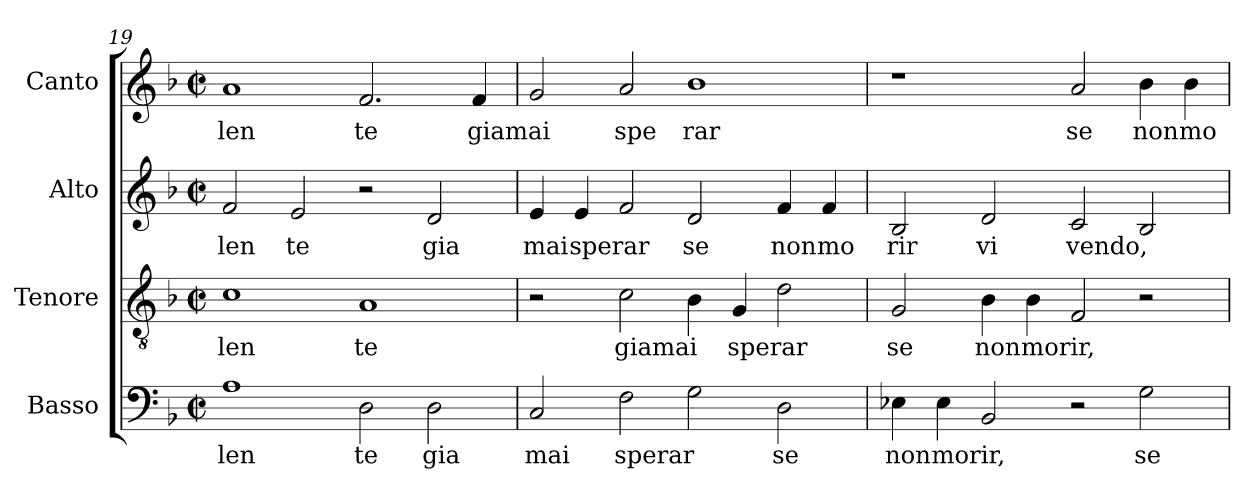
**kern	**text	**kern	**text	**kern	**text	**kern	**text
*part4	*part4	*part3	*part3	*part2	*part2	*part1	*part1
*staff4	*staff4	*staff3	*staff3	*staff2	*staff2	*staff1	*staff1
*I"Basso	*	*I"Tenore	*	*I"Alto	*	*I"Canto	*
*clefF4	*	*clefGv2	*	*clefG2	*	*clefG2	*
*k[b-]	*	*k[b-]	*	*k[b-]	*	*k[b-]	*
*F:	*	*F:	*	*F:	*	*F:	*
*M2/2	*	*M2/2	*	*M2/2	*	*M2/2	*
*met(c|)	*	*met(c|)	*	*met(c|)	*	*met(c|)	*
=19	=19	=19	=19	=19	=19	=19	=19
!	!LO:LY:b:cj	!	!LO:LY:b:cj	!	!LO:LY:b:cj	!	!LO:LY:b:cj
1A	len	1c	len	2f/	len	1a	len
!	!	!	!	!	!LO:LY:b:cj	!	!
.	.	.	.	2e/	te	.	.
!	!LO:LY:b:cj	!	!LO:LY:b:cj	!	!	!	!LO:LY:b:cj
2D\	te	1A	te	2r	.	2.f/	te
!	!LO:LY:b:cj	!	!	!	!LO:LY:b:cj	!	!
2D\	gia	.	.	2d/	gia	.	.
!	!	!	!	!	!	!	!LO:LY:b:cj
.	.	.	.	.	.	4f/	giamai
=20	=20	=20	=20	=20	=20	=20	=20
!	!LO:LY:b:cj	!	!	!	!LO:LY:b:cj	!	!LO:LY:b:cj
2C/	mai	2r	.	4e/	mai	2g/	.
!	!	!	!	!	!LO:LY:b:cj	!	!
.	.	.	.	4e/	sperar	.	.
!	!LO:LY:b:cj	!	!LO:LY:b:cj	!	!LO:LY:b:cj	!	!LO:LY:b:cj
2F\	sperar	2c\	giamai	2f/	.	2a/	spe
!	!LO:LY:b:cj	!	!LO:LY:b:cj	!	!LO:LY:b:cj	!	!LO:LY:b:cj
2G\	.	4B-\	.	2d/	se	1b-	rar
!	!	!	!LO:LY:b:cj	!	!	!	!
.	.	4G/	sperar	.	.	.	.
!	!LO:LY:b:cj	!	!LO:LY:b:cj	!	!LO:LY:b:cj	!	!
2D\	se	2d\	.	4f/	non	.	.
!	!	!	!	!	!LO:LY:b:cj	!	!
.	.	.	.	4f/	mo	.	.
=21	=21	=21	=21	=21	=21	=21	=21
!	!LO:LY:b:cj	!	!LO:LY:b:cj	!	!LO:LY:b:cj	!	!
4E-\	non	2G/	se	2B-/	rir	1r	.
!	!LO:LY:b:cj	!	!	!	!	!	!
4E-\	morir,	.	.	.	.	.	.
!	!LO:LY:b:cj	!	!LO:LY:b:cj	!	!LO:LY:b:cj	!	!
2BB-/	.	4B-\	non	2d/	vi	.	.
!	!	!	!LO:LY:b:cj	!	!	!	!
.	.	4B-\	morir,	.	.	.	.
!	!	!	!LO:LY:b:cj	!	!LO:LY:b:cj	!	!LO:LY:b:cj
2r	.	2F/	.	2c/	vendo,	2a/	se
!	!LO:LY:b:cj	!	!	!	!LO:LY:b:cj	!	!LO:LY:b:cj
2G\	se	2r	.	2B-/	.	4b-\	non
!	!	!	!	!	!	!	!LO:LY:b:cj
.	.	.	.	.	.	4b-\	mo
=	=	=	=	=	=	=	=
*-	*-	*-	*-	*-	*-	*-	*-
